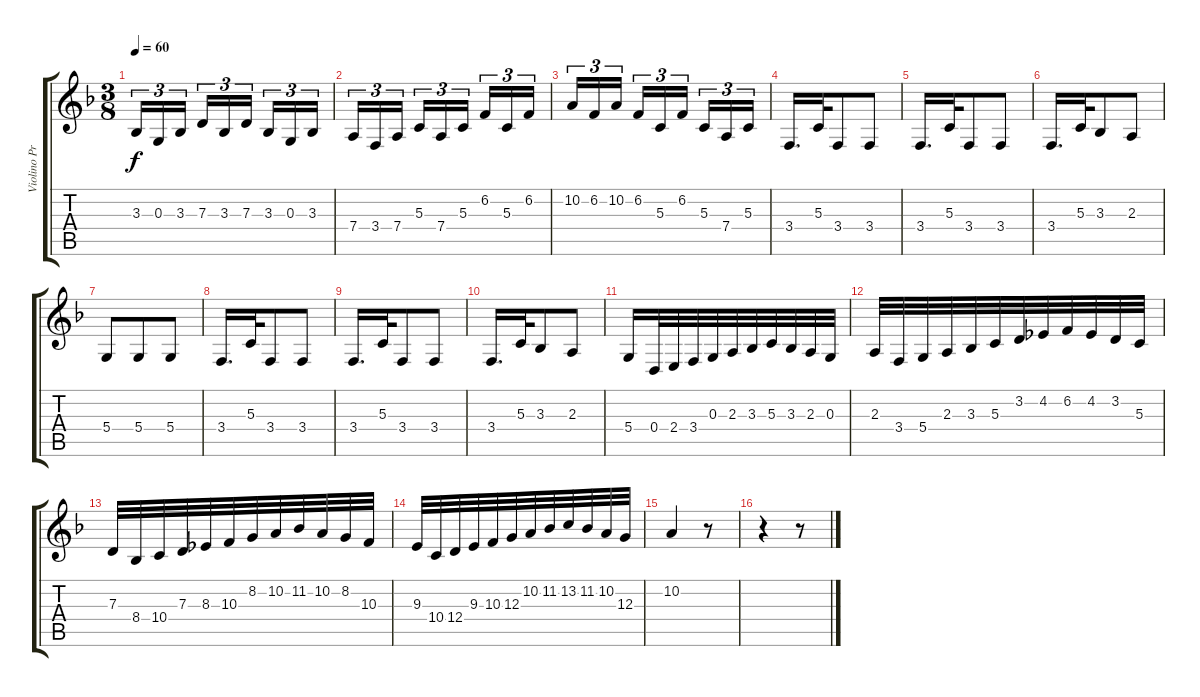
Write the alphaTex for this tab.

\track ("Violino Principale" "Violino Pr") {instrument violin}
\staff {score tabs}
\tuning (E4 B3 G3 D3 A2 E2) {hide}
\ts (3 8)
\tempo 60
\clef g2
\ks f
3.3.16{tu (3 2) dy f} 0.3.16{tu (3 2)} 3.3.16{tu (3 2)} 7.3.16{tu (3 2)} 3.3.16{tu (3 2)} 7.3.16{tu (3 2)} 3.3.16{tu (3 2)} 0.3.16{tu (3 2)} 3.3.16{tu (3 2)} |
7.4.16{tu (3 2)} 3.4.16{tu (3 2)} 7.4.16{tu (3 2)} 5.3.16{tu (3 2)} 7.4.16{tu (3 2)} 5.3.16{tu (3 2)} 6.2.16{tu (3 2)} 5.3.16{tu (3 2)} 6.2.16{tu (3 2)} |
10.2.16{tu (3 2)} 6.2.16{tu (3 2)} 10.2.16{tu (3 2)} 6.2.16{tu (3 2)} 5.3.16{tu (3 2)} 6.2.16{tu (3 2)} 5.3.16{tu (3 2)} 7.4.16{tu (3 2)} 5.3.16{tu (3 2)} |
3.4.16{d} 5.3.32 3.4.8 3.4.8 |
3.4.16{d} 5.3.32 3.4.8 3.4.8 |
3.4.16{d} 5.3.32 3.3.8 2.3.8 |
5.4.8 5.4.8 5.4.8 |
3.4.16{d} 5.3.32 3.4.8 3.4.8 |
3.4.16{d} 5.3.32 3.4.8 3.4.8 |
3.4.16{d} 5.3.32 3.3.8 2.3.8 |
5.4.16 0.4.32 2.4.32 3.4.32 0.3.32 2.3.32 3.3.32 5.3.32 3.3.32 2.3.32 0.3.32 |
2.3.32 3.4.32 5.4.32 2.3.32 3.3.32 5.3.32 3.2.32 4.2.32 6.2.32 4.2.32 3.2.32 5.3.32 |
7.3.32 8.4.32 10.4.32 7.3.32 8.3.32 10.3.32 8.2.32 10.2.32 11.2.32 10.2.32 8.2.32 10.3.32 |
9.3.32 10.4.32 12.4.32 9.3.32 10.3.32 12.3.32 10.2.32 11.2.32 13.2.32 11.2.32 10.2.32 12.3.32 |
10.2.4 r.8 |
r.4 r.8
